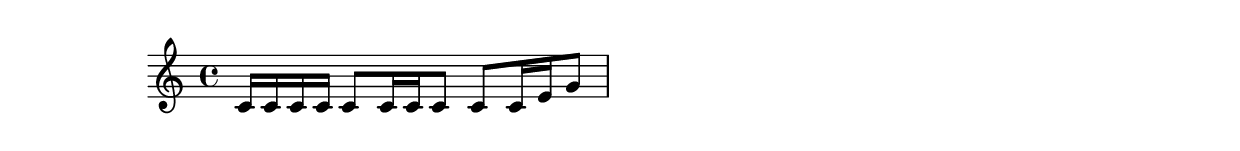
\version "1.5.68"

\header {
    texidoc = "French style beaming. In french beaming, the stems do not go to the outer beams."
}

\score { \notes
\relative c'
	 {
	     \property Voice.Beam \override #'french-beaming = ##t
	     [c16 c c c]
	[c8 c16 c16 c8]
	[c8 c16 e16 g8]

    }}
